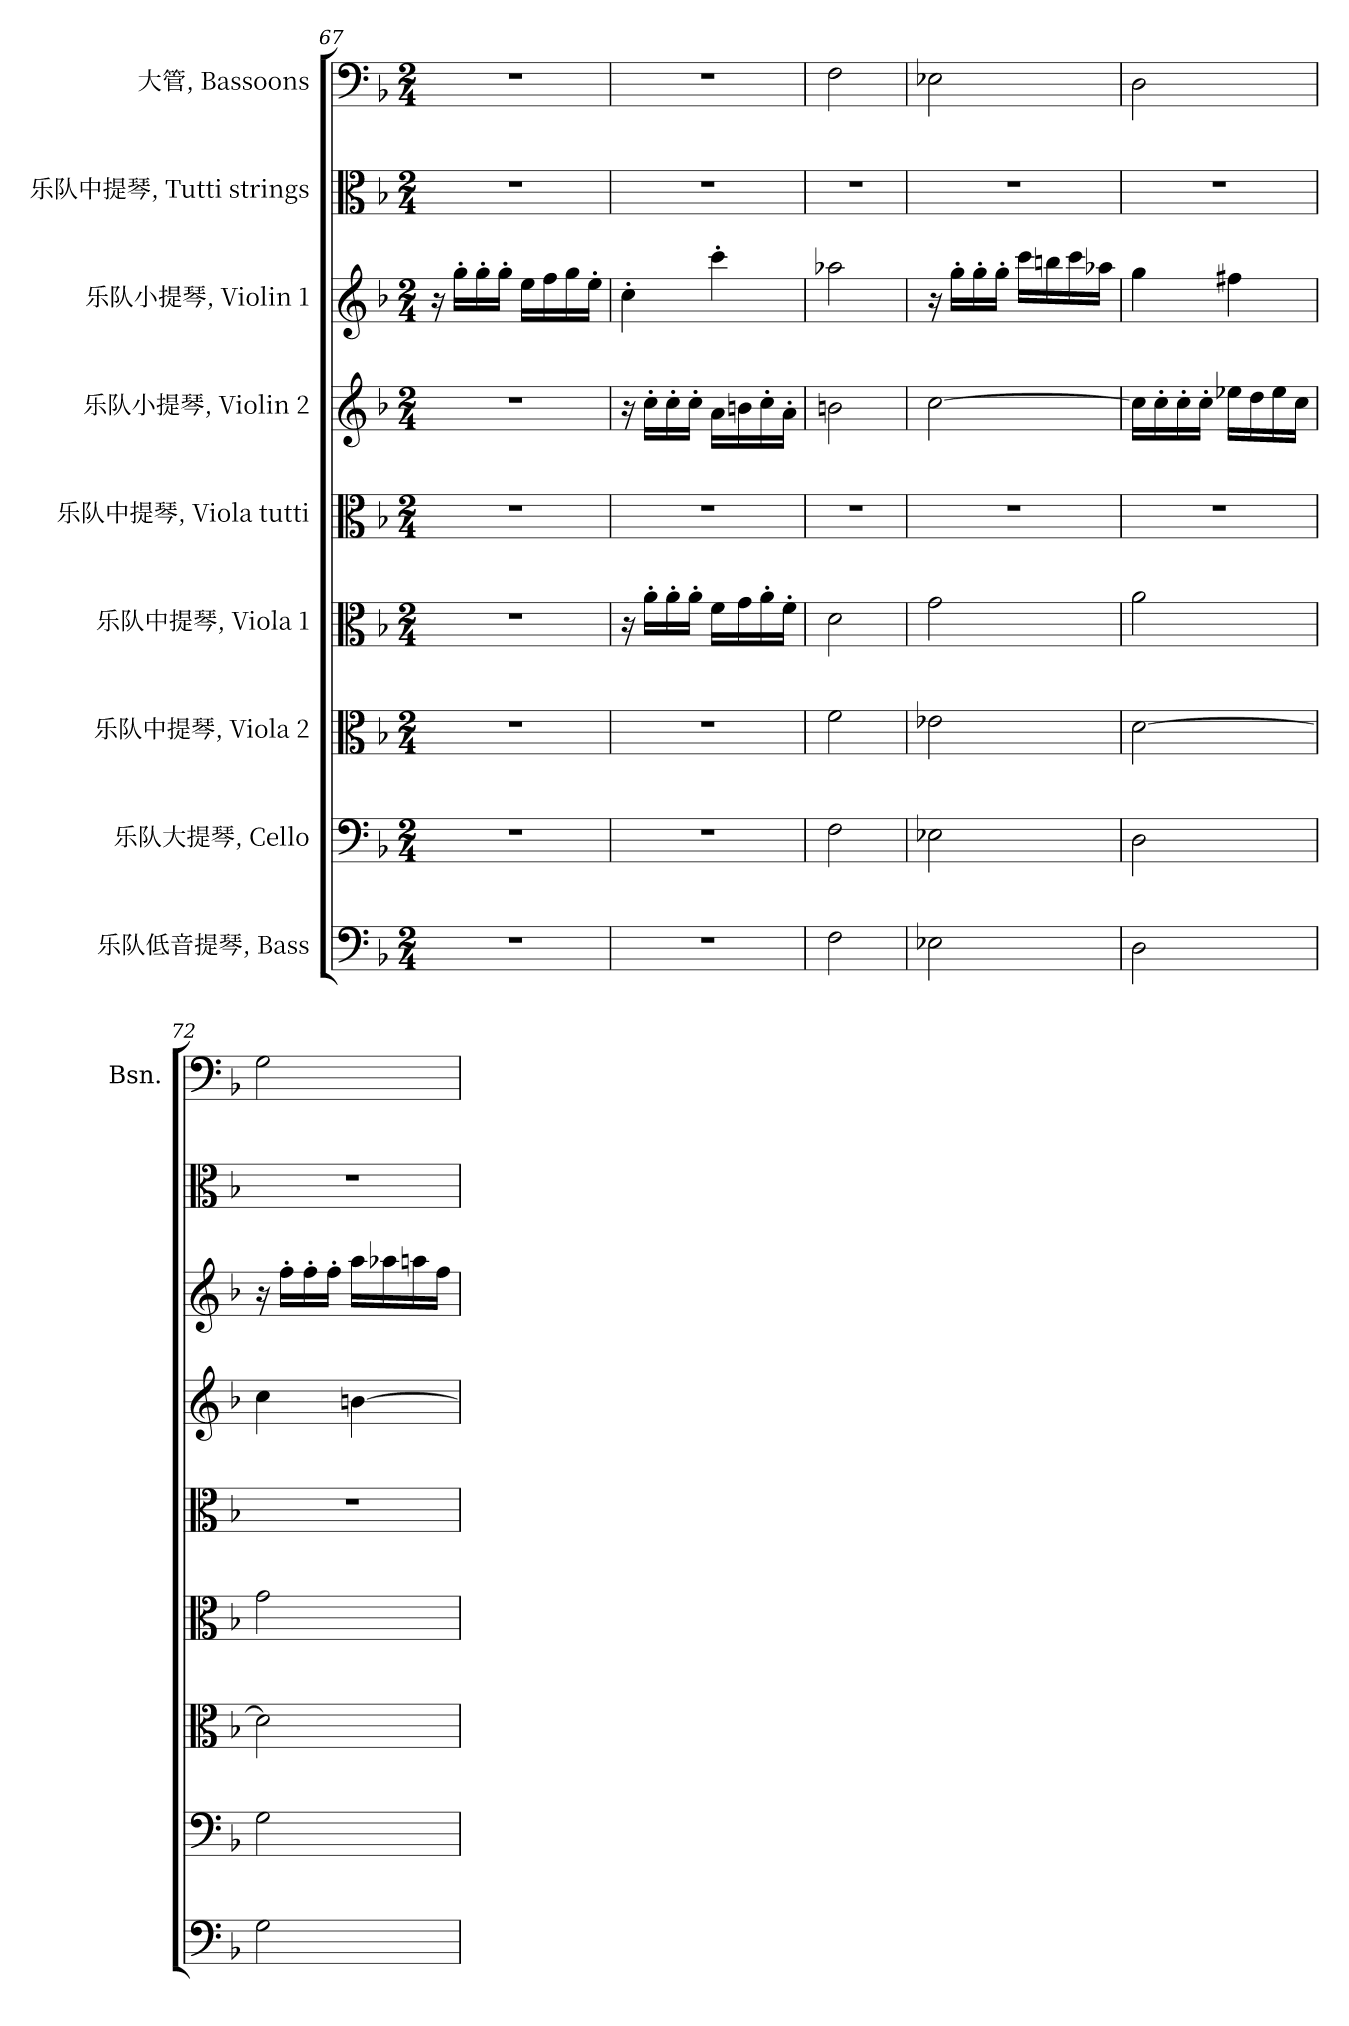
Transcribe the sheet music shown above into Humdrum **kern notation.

**kern	**kern	**kern	**kern	**kern	**kern	**kern	**kern	**kern
*part9	*part8	*part7	*part6	*part5	*part4	*part3	*part2	*part1
*staff9	*staff8	*staff7	*staff6	*staff5	*staff4	*staff3	*staff2	*staff1
*I"乐队低音提琴, Bass	*I"乐队大提琴, Cello	*I"乐队中提琴, Viola 2	*I"乐队中提琴, Viola 1	*I"乐队中提琴, Viola tutti	*I"乐队小提琴, Violin 2	*I"乐队小提琴, Violin 1	*I"乐队中提琴, Tutti strings	*I"大管, Bassoons
*	*	*	*	*	*	*	*	*I'Bsn.
*clefF4	*clefF4	*clefC3	*clefC3	*clefC3	*clefG2	*clefG2	*clefC3	*clefF4
*ITrd7c12	*	*	*	*	*	*	*	*
*k[b-]	*k[b-]	*k[b-]	*k[b-]	*k[b-]	*k[b-]	*k[b-]	*k[b-]	*k[b-]
*M2/4	*M2/4	*M2/4	*M2/4	*M2/4	*M2/4	*M2/4	*M2/4	*M2/4
*MM36	*MM36	*MM36	*MM36	*MM36	*MM36	*MM36	*MM36	*MM36
=67	=67	=67	=67	=67	=67	=67	=67	=67
2r	2r	2r	2r	2r	2r	16r	2r	2r
.	.	.	.	.	.	16gg'\LL	.	.
.	.	.	.	.	.	16gg'\	.	.
.	.	.	.	.	.	16gg'\JJ	.	.
.	.	.	.	.	.	16ee\LL	.	.
.	.	.	.	.	.	16ff\	.	.
.	.	.	.	.	.	16gg\	.	.
.	.	.	.	.	.	16ee'\JJ	.	.
=68	=68	=68	=68	=68	=68	=68	=68	=68
*	*	*	*	*	*	*	*	*MM46
2r	2r	2r	16r	2r	16r	4cc'\	2r	2r
.	.	.	16a'\LL	.	16cc'\LL	.	.	.
.	.	.	16a'\	.	16cc'\	.	.	.
.	.	.	16a'\JJ	.	16cc'\JJ	.	.	.
.	.	.	16f\LL	.	16a\LL	4ccc'\	.	.
.	.	.	16g\	.	16bn\	.	.	.
.	.	.	16a'\	.	16cc'\	.	.	.
.	.	.	16f'\JJ	.	16a'\JJ	.	.	.
=69	=69	=69	=69	=69	=69	=69	=69	=69
*	*	*	*	*	*	*	*	*MM41
2FF\	2F\	2f\	2d\	2r	2bn\	2aa-X\	2r	2F\
=70	=70	=70	=70	=70	=70	=70	=70	=70
*	*	*	*	*	*	*	*	*MM45
2EE-X\	2E-X\	2e-X\	2g\	2r	[2cc\	16r	2r	2E-X\
.	.	.	.	.	.	16gg'\LL	.	.
.	.	.	.	.	.	16gg'\	.	.
.	.	.	.	.	.	16gg'\JJ	.	.
.	.	.	.	.	.	16ccc\LL	.	.
.	.	.	.	.	.	16bbn\	.	.
.	.	.	.	.	.	16ccc\	.	.
.	.	.	.	.	.	16aa-X\JJ	.	.
!!LO:PB:g=z
=71	=71	=71	=71	=71	=71	=71	=71	=71
2DD\	2D\	[2d\	2a\	2r	16cc\LL]	4gg\	2r	2D\
.	.	.	.	.	16cc'\	.	.	.
.	.	.	.	.	16cc'\	.	.	.
.	.	.	.	.	16cc'\JJ	.	.	.
.	.	.	.	.	16ee-X\LL	4ff#X\	.	.
.	.	.	.	.	16dd\	.	.	.
.	.	.	.	.	16ee-\	.	.	.
.	.	.	.	.	16cc\JJ	.	.	.
=72	=72	=72	=72	=72	=72	=72	=72	=72
*	*	*	*	*	*	*	*	*MM48
2GG\	2G\	2d\]	2g\	2r	4cc\	16r	2r	2G\
.	.	.	.	.	.	16ff'\LL	.	.
.	.	.	.	.	.	16ff'\	.	.
.	.	.	.	.	.	16ff'\JJ	.	.
.	.	.	.	.	[4bn\	16aa\LL	.	.
.	.	.	.	.	.	16aa-X\	.	.
.	.	.	.	.	.	16aan\	.	.
.	.	.	.	.	.	16ff\JJ	.	.
=	=	=	=	=	=	=	=	=
*-	*-	*-	*-	*-	*-	*-	*-	*-
